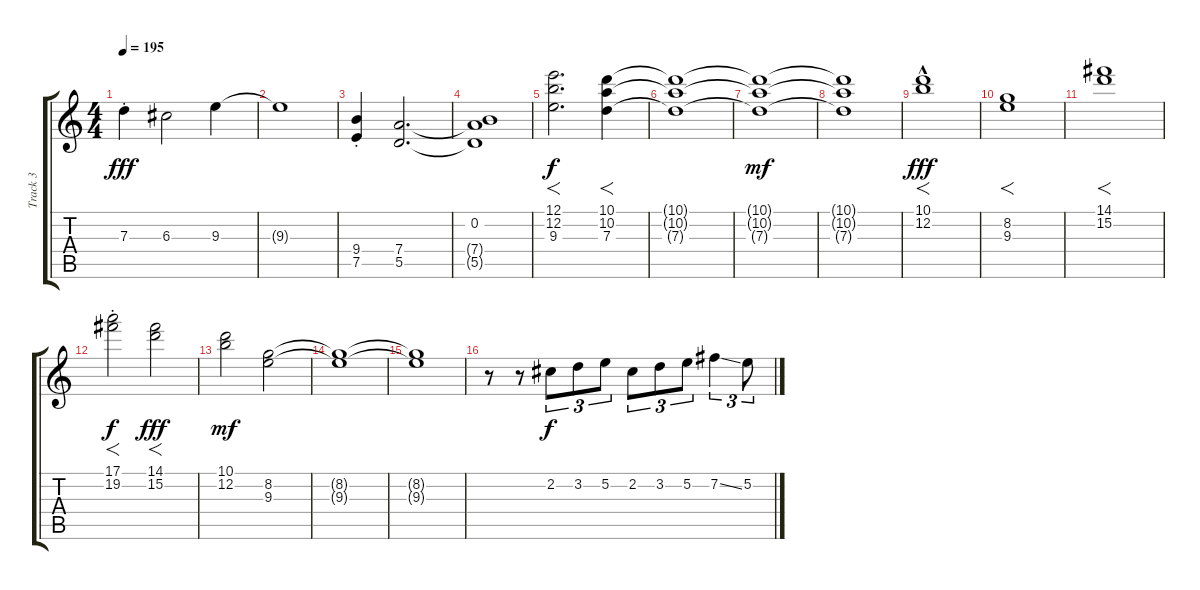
\track ("Track 3" "Track 3") {instrument electricguitarjazz}
\staff {score tabs}
\tuning (E4 B3 G3 D3 A2 E2) {hide}
\ts (4 4)
\tempo 195
\clef g2
\ks c
7.3{st}.4{dy fff} 6.3.2 9.3.4 |
9.3{t}.1 |
(9.4{st} 7.5{st}).4 (7.4 5.5).2{d} |
(0.2 7.4{t} 5.5{t}).1 |
(12.1 12.2 9.3).2{f d dy f} (10.1 10.2 7.3).4{f} |
(10.1{t} 10.2{t} 7.3{t}).1 |
(10.1{t} 10.2{t} 7.3{t}).1{dy mf} |
(10.1{t} 10.2{t} 7.3{t}).1 |
(10.1{hac} 12.2{hac}).1{f dy fff} |
(8.2 9.3).1{f} |
(14.1 15.2).1{f} |
(17.1{st} 19.2{st}).2{f dy f} (14.1 15.2).2{f dy fff} |
(10.1 12.2).2{dy mf} (8.2 9.3).2 |
(8.2{t} 9.3{t}).1 |
(8.2{t} 9.3{t}).1 |
r.8 r.8 2.2.8{tu (3 2) dy f} 3.2.8{tu (3 2)} 5.2.8{tu (3 2)} 2.2.8{tu (3 2)} 3.2.8{tu (3 2)} 5.2.8{tu (3 2)} 7.2{ss}.4{tu (3 2)} 5.2.8{tu (3 2)}
